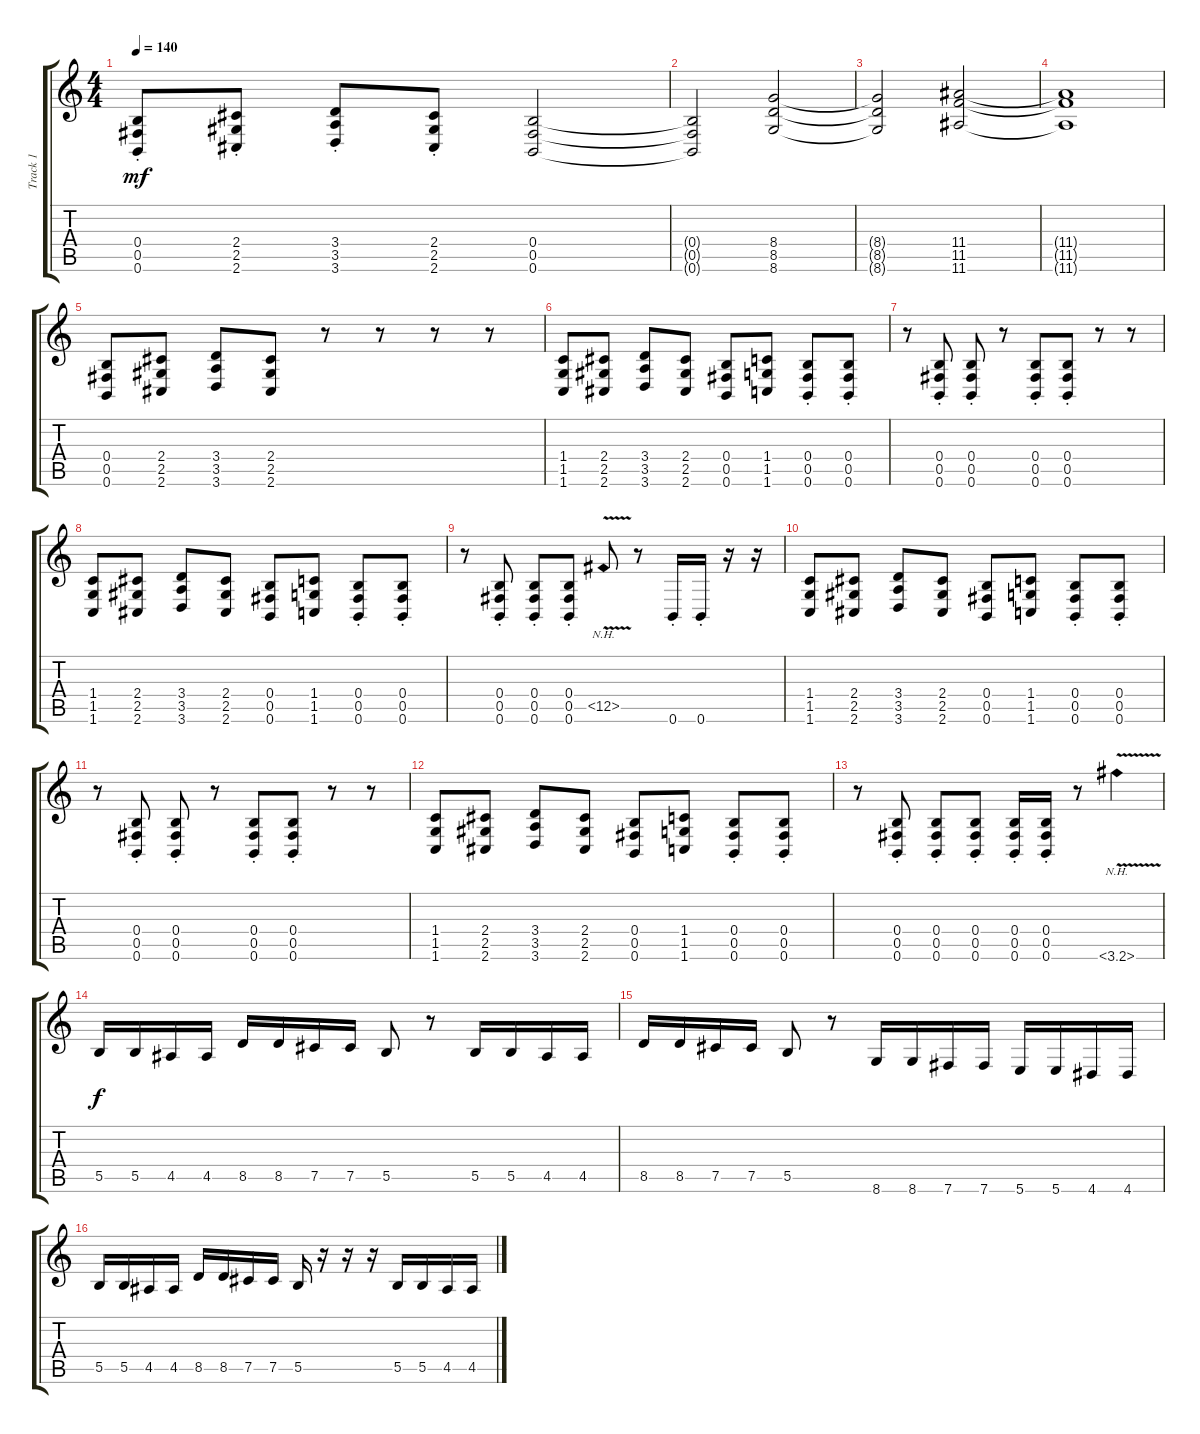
\track ("Track 1" "Track 1") {instrument distortionguitar}
\staff {score tabs}
\tuning (Db4 Ab3 E3 B2 Gb2 B1) {hide}
\ts (4 4)
\tempo 140
\clef g2
\ks c
(0.4{st} 0.5{st} 0.6{st}).8{dy mf} (2.4{st} 2.5{st} 2.6{st}).8 (3.4{st} 3.5{st} 3.6{st}).8 (2.4{st} 2.5{st} 2.6{st}).8 (0.4 0.5 0.6).2 |
(0.4{t} 0.5{t} 0.6{t}).2 (8.4 8.5 8.6).2 |
(8.4{t} 8.5{t} 8.6{t}).2 (11.4 11.5 11.6).2 |
(11.4{t} 11.5{t} 11.6{t}).1 |
(0.4 0.5 0.6).8 (2.4 2.5 2.6).8 (3.4 3.5 3.6).8 (2.4 2.5 2.6).8 r.8 r.8 r.8 r.8 |
(1.4 1.5 1.6).8 (2.4 2.5 2.6).8 (3.4 3.5 3.6).8 (2.4 2.5 2.6).8 (0.4 0.5 0.6).8 (1.4 1.5 1.6).8 (0.4{st} 0.5{st} 0.6{st}).8 (0.4{st} 0.5{st} 0.6{st}).8 |
r.8 (0.4{st} 0.5{st} 0.6{st}).8 (0.4{st} 0.5{st} 0.6{st}).8 r.8 (0.4{st} 0.5{st} 0.6{st}).8 (0.4{st} 0.5{st} 0.6{st}).8 r.8 r.8 |
(1.4 1.5 1.6).8 (2.4 2.5 2.6).8 (3.4 3.5 3.6).8 (2.4 2.5 2.6).8 (0.4 0.5 0.6).8 (1.4 1.5 1.6).8 (0.4{st} 0.5{st} 0.6{st}).8 (0.4{st} 0.5{st} 0.6{st}).8 |
r.8 (0.4{st} 0.5{st} 0.6{st}).8 (0.4{st} 0.5{st} 0.6{st}).8 (0.4{st} 0.5{st} 0.6{st}).8 6.5{nh v}.8 r.8 0.6{st}.16 0.6{st}.16 r.16 r.16 |
(1.4 1.5 1.6).8 (2.4 2.5 2.6).8 (3.4 3.5 3.6).8 (2.4 2.5 2.6).8 (0.4 0.5 0.6).8 (1.4 1.5 1.6).8 (0.4{st} 0.5{st} 0.6{st}).8 (0.4{st} 0.5{st} 0.6{st}).8 |
r.8 (0.4{st} 0.5{st} 0.6{st}).8 (0.4{st} 0.5{st} 0.6{st}).8 r.8 (0.4{st} 0.5{st} 0.6{st}).8 (0.4{st} 0.5{st} 0.6{st}).8 r.8 r.8 |
(1.4 1.5 1.6).8 (2.4 2.5 2.6).8 (3.4 3.5 3.6).8 (2.4 2.5 2.6).8 (0.4 0.5 0.6).8 (1.4 1.5 1.6).8 (0.4{st} 0.5{st} 0.6{st}).8 (0.4{st} 0.5{st} 0.6{st}).8 |
r.8 (0.4{st} 0.5{st} 0.6{st}).8 (0.4{st} 0.5{st} 0.6{st}).8 (0.4{st} 0.5{st} 0.6{st}).8 (0.4{st} 0.5{st} 0.6{st}).16 (0.4{st} 0.5{st} 0.6{st}).16 r.8 3.6{nh v}.4 |
5.5.16{dy f} 5.5.16 4.5.16 4.5.16 8.5.16 8.5.16 7.5.16 7.5.16 5.5.8 r.8 5.5.16 5.5.16 4.5.16 4.5.16 |
8.5.16 8.5.16 7.5.16 7.5.16 5.5.8 r.8 8.6.16 8.6.16 7.6.16 7.6.16 5.6.16 5.6.16 4.6.16 4.6.16 |
5.5.16 5.5.16 4.5.16 4.5.16 8.5.16 8.5.16 7.5.16 7.5.16 5.5.16 r.16 r.16 r.16 5.5.16 5.5.16 4.5.16 4.5.16
